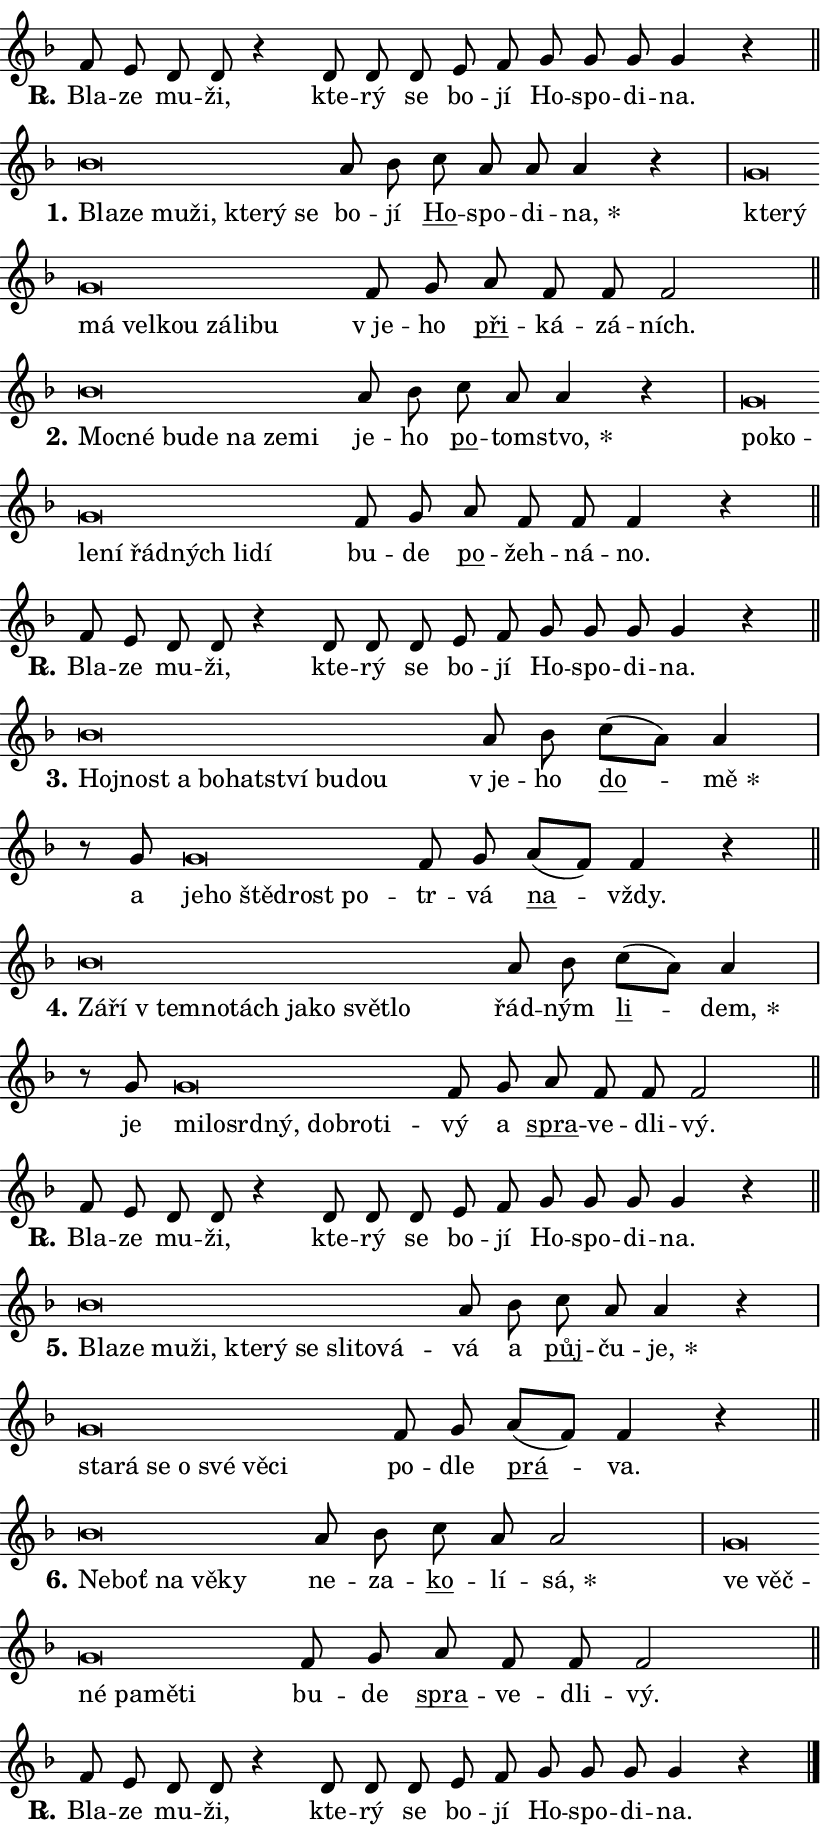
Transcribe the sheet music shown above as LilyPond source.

\version "2.24.0"
\header { tagline = "" }
\paper {
  indent = 0\cm
  top-margin = 0\cm
  right-margin = 0.13\cm % to fit lyric hyphens
  bottom-margin = 0\cm
  left-margin = 0\cm
  paper-width = 14\cm
  page-breaking = #ly:one-page-breaking
  system-system-spacing.basic-distance = #11
  score-system-spacing.basic-distance = #11
  ragged-last = ##f
}


%% Author: Thomas Morley
%% https://lists.gnu.org/archive/html/lilypond-user/2020-05/msg00002.html
#(define (line-position grob)
"Returns position of @var[grob} in current system:
   @code{'start}, if at first time-step
   @code{'end}, if at last time-step
   @code{'middle} otherwise
"
  (let* ((col (ly:item-get-column grob))
         (ln (ly:grob-object col 'left-neighbor))
         (rn (ly:grob-object col 'right-neighbor))
         (col-to-check-left (if (ly:grob? ln) ln col))
         (col-to-check-right (if (ly:grob? rn) rn col))
         (break-dir-left
           (and
             (ly:grob-property col-to-check-left 'non-musical #f)
             (ly:item-break-dir col-to-check-left)))
         (break-dir-right
           (and
             (ly:grob-property col-to-check-right 'non-musical #f)
             (ly:item-break-dir col-to-check-right))))
        (cond ((eqv? 1 break-dir-left) 'start)
              ((eqv? -1 break-dir-right) 'end)
              (else 'middle))))

#(define (tranparent-at-line-position vctor)
  (lambda (grob)
  "Relying on @code{line-position} select the relevant enry from @var{vctor}.
Used to determine transparency,"
    (case (line-position grob)
      ((end) (not (vector-ref vctor 0)))
      ((middle) (not (vector-ref vctor 1)))
      ((start) (not (vector-ref vctor 2))))))

noteHeadBreakVisibility =
#(define-music-function (break-visibility)(vector?)
"Makes @code{NoteHead}s transparent relying on @var{break-visibility}"
#{
  \override NoteHead.transparent =
    #(tranparent-at-line-position break-visibility)
#})

#(define delete-ledgers-for-transparent-note-heads
  (lambda (grob)
    "Reads whether a @code{NoteHead} is transparent.
If so this @code{NoteHead} is removed from @code{'note-heads} from
@var{grob}, which is supposed to be @code{LedgerLineSpanner}.
As a result ledgers are not printed for this @code{NoteHead}"
    (let* ((nhds-array (ly:grob-object grob 'note-heads))
           (nhds-list
             (if (ly:grob-array? nhds-array)
                 (ly:grob-array->list nhds-array)
                 '()))
           ;; Relies on the transparent-property being done before
           ;; Staff.LedgerLineSpanner.after-line-breaking is executed.
           ;; This is fragile ...
           (to-keep
             (remove
               (lambda (nhd)
                 (ly:grob-property nhd 'transparent #f))
               nhds-list)))
      ;; TODO find a better method to iterate over grob-arrays, similiar
      ;; to filter/remove etc for lists
      ;; For now rebuilt from scratch
      (set! (ly:grob-object grob 'note-heads)  '())
      (for-each
        (lambda (nhd)
          (ly:pointer-group-interface::add-grob grob 'note-heads nhd))
        to-keep))))

squashNotes = {
  \override NoteHead.X-extent = #'(-0.2 . 0.2)
  \override NoteHead.Y-extent = #'(-0.75 . 0)
  \override NoteHead.stencil =
    #(lambda (grob)
       (let ((pos (ly:grob-property grob 'staff-position)))
         (begin
           (if (< pos -7) (display "ERROR: Lower brevis then expected\n") (display ""))
           (if (<= pos -6) ly:text-interface::print ly:note-head::print))))
}
unSquashNotes = {
  \revert NoteHead.X-extent
  \revert NoteHead.Y-extent
  \revert NoteHead.stencil
}

hideNotes = \noteHeadBreakVisibility #begin-of-line-visible
unHideNotes = \noteHeadBreakVisibility #all-visible

% work-around for resetting accidentals
% https://lilypond.org/doc/v2.23/Documentation/notation/displaying-rhythms#unmetered-music
cadenzaMeasure = {
  \cadenzaOff
  \partial 1024 s1024
  \cadenzaOn
}

#(define-markup-command (accent layout props text) (markup?)
  "Underline accented syllable"
  (interpret-markup layout props
    #{\markup \override #'(offset . 4.3) \underline { #text }#}))

responsum = \markup \concat {
  "R" \hspace #-1.05 \path #0.1 #'((moveto 0 0.07) (lineto 0.9 0.8)) \hspace #0.05 "."
}

spaceSize = #0.6828661417322834 % exact space size for TeX Gyre Schola

\layout {
  \context {
    \Staff
    \remove "Time_signature_engraver"
    \override LedgerLineSpanner.after-line-breaking = #delete-ledgers-for-transparent-note-heads
  }
  \context {
    \Lyrics {
      \override LyricSpace.minimum-distance = \spaceSize
      \override LyricText.font-name = #"TeX Gyre Schola"
      \override LyricText.font-size = 1
      \override StanzaNumber.font-name = #"TeX Gyre Schola Bold"
      \override StanzaNumber.font-size = 1
    }
  }
  \context {
    \Score 
    \override NoteHead.text =
      #(lambda (grob) 
        (let ((pos (ly:grob-property grob 'staff-position)))
          #{\markup {
            \combine
              \halign #-0.55 \raise #(if (= pos -6) 0 0.5) \override #'(thickness . 2) \draw-line #'(3.2 . 0)
              \musicglyph "noteheads.sM1"
          }#}))
  }
}

% magnetic-lyrics.ily
%
%   written by
%     Jean Abou Samra <jean@abou-samra.fr>
%     Werner Lemberg <wl@gnu.org>
%
%   adapted by
%     Jiri Hon <jiri.hon@gmail.com>
%
% Version 2022-Apr-15

% https://www.mail-archive.com/lilypond-user@gnu.org/msg149350.html

#(define (Left_hyphen_pointer_engraver context)
   "Collect syllable-hyphen-syllable occurrences in lyrics and store
them in properties.  This engraver only looks to the left.  For
example, if the lyrics input is @code{foo -- bar}, it does the
following.

@itemize @bullet
@item
Set the @code{text} property of the @code{LyricHyphen} grob between
@q{foo} and @q{bar} to @code{foo}.

@item
Set the @code{left-hyphen} property of the @code{LyricText} grob with
text @q{foo} to the @code{LyricHyphen} grob between @q{foo} and
@q{bar}.
@end itemize

Use this auxiliary engraver in combination with the
@code{lyric-@/text::@/apply-@/magnetic-@/offset!} hook."
   (let ((hyphen #f)
         (text #f))
     (make-engraver
      (acknowledgers
       ((lyric-syllable-interface engraver grob source-engraver)
        (set! text grob)))
      (end-acknowledgers
       ((lyric-hyphen-interface engraver grob source-engraver)
        ;(when (not (grob::has-interface grob 'lyric-space-interface))
          (set! hyphen grob)));)
      ((stop-translation-timestep engraver)
       (when (and text hyphen)
         (ly:grob-set-object! text 'left-hyphen hyphen))
       (set! text #f)
       (set! hyphen #f)))))

#(define (lyric-text::apply-magnetic-offset! grob)
   "If the space between two syllables is less than the value in
property @code{LyricText@/.details@/.squash-threshold}, move the right
syllable to the left so that it gets concatenated with the left
syllable.

Use this function as a hook for
@code{LyricText@/.after-@/line-@/breaking} if the
@code{Left_@/hyphen_@/pointer_@/engraver} is active."
   (let ((hyphen (ly:grob-object grob 'left-hyphen #f)))
     (when hyphen
       (let ((left-text (ly:spanner-bound hyphen LEFT)))
         (when (grob::has-interface left-text 'lyric-syllable-interface)
           (let* ((common (ly:grob-common-refpoint grob left-text X))
                  (this-x-ext (ly:grob-extent grob common X))
                  (left-x-ext
                   (begin
                     ;; Trigger magnetism for left-text.
                     (ly:grob-property left-text 'after-line-breaking)
                     (ly:grob-extent left-text common X)))
                  ;; `delta` is the gap width between two syllables.
                  (delta (- (interval-start this-x-ext)
                            (interval-end left-x-ext)))
                  (details (ly:grob-property grob 'details))
                  (threshold (assoc-get 'squash-threshold details 0.2)))
             (when (< delta threshold)
               (let* (;; We have to manipulate the input text so that
                      ;; ligatures crossing syllable boundaries are not
                      ;; disabled.  For languages based on the Latin
                      ;; script this is essentially a beautification.
                      ;; However, for non-Western scripts it can be a
                      ;; necessity.
                      (lt (ly:grob-property left-text 'text))
                      (rt (ly:grob-property grob 'text))
                      (is-space (grob::has-interface hyphen 'lyric-space-interface))
                      (space (if is-space " " ""))
                      (extra-delta (if is-space spaceSize 0))
                      ;; Append new syllable.
                      (ltrt-space (if (and (string? lt) (string? rt))
                                (string-append lt space rt)
                                (make-concat-markup (list lt space rt))))
                      ;; Right-align `ltrt` to the right side.
                      (ltrt-space-markup (grob-interpret-markup
                               grob
                               (make-translate-markup
                                (cons (interval-length this-x-ext) 0)
                                (make-right-align-markup ltrt-space)))))
                 (begin
                   ;; Don't print `left-text`.
                   (ly:grob-set-property! left-text 'stencil #f)
                   ;; Set text and stencil (which holds all collected
                   ;; syllables so far) and shift it to the left.
                   (ly:grob-set-property! grob 'text ltrt-space)
                   (ly:grob-set-property! grob 'stencil ltrt-space-markup)
                   (ly:grob-translate-axis! grob (- (- delta extra-delta)) X))))))))))


#(define (lyric-hyphen::displace-bounds-first grob)
   ;; Make very sure this callback isn't triggered too early.
   (let ((left (ly:spanner-bound grob LEFT))
         (right (ly:spanner-bound grob RIGHT)))
     (ly:grob-property left 'after-line-breaking)
     (ly:grob-property right 'after-line-breaking)
     (ly:lyric-hyphen::print grob)))

squashThreshold = #0.4

\layout {
  \context {
    \Lyrics
    \consists #Left_hyphen_pointer_engraver
    \override LyricText.after-line-breaking =
      #lyric-text::apply-magnetic-offset!
    \override LyricHyphen.stencil = #lyric-hyphen::displace-bounds-first
    \override LyricText.details.squash-threshold = \squashThreshold
    \override LyricHyphen.minimum-distance = 0
    \override LyricHyphen.minimum-length = \squashThreshold
  }
}

squashText = \override LyricText.details.squash-threshold = 9999
unSquashText = \override LyricText.details.squash-threshold = \squashThreshold

leftText = \override LyricText.self-alignment-X = #LEFT
unLeftText = \revert LyricText.self-alignment-X

starOffset = #(lambda (grob) 
                (let ((x_offset (ly:self-alignment-interface::aligned-on-x-parent grob)))
                  (if (= x_offset 0) 0 (+ x_offset 1.2))))

star = #(define-music-function (syllable)(string?)
"Append star separator at the end of a syllable"
#{
  \once \override LyricText.X-offset = #starOffset
  \lyricmode { \markup {
    #syllable
    \override #'((font-name . "TeX Gyre Schola Bold")) \hspace #0.2 \lower #0.65 \larger "*"
  } }
#})

starAccent = #(define-music-function (syllable)(string?)
"Append star separator at the end of a syllable and make accent"
#{
  \once \override LyricText.X-offset = #starOffset
  \lyricmode { \markup {
    \accent #syllable
    \override #'((font-name . "TeX Gyre Schola Bold")) \hspace #0.2 \lower #0.65 \larger "*"
  } }
#})

breath = #(define-music-function (syllable)(string?)
"Append breathing indicator at the end of a syllable"
#{
  \lyricmode { \markup { #syllable "+" } }
#})

optionalBreath = #(define-music-function (syllable)(string?)
"Append optional breathing indicator at the end of a syllable"
#{
  \lyricmode { \markup { #syllable "(+)" } }
#})


\score {
    <<
        \new Voice = "melody" { \cadenzaOn \key f \major \relative { f'8 e d d r4 \bar "" d8 d d \bar "" e f \bar "" g g g g4 r \cadenzaMeasure \bar "||" \break } }
        \new Lyrics \lyricsto "melody" { \lyricmode { \set stanza = \responsum
Bla -- ze mu -- ži, kte -- rý se bo -- jí Ho -- spo -- di -- na. } }
    >>
    \layout {}
}

\score {
    <<
        \new Voice = "melody" { \cadenzaOn \key f \major \relative { \squashNotes bes'\breve*1/16 \hideNotes \breve*1/16 \bar "" \breve*1/16 \bar "" \breve*1/16 \bar "" \breve*1/16 \bar "" \breve*1/16 \breve*1/16 \bar "" \unHideNotes \unSquashNotes a8 bes \bar "" c a a a4 r \cadenzaMeasure \bar "|" \squashNotes g\breve*1/16 \hideNotes \breve*1/16 \bar "" \breve*1/16 \bar "" \breve*1/16 \bar "" \breve*1/16 \bar "" \breve*1/16 \bar "" \breve*1/16 \breve*1/16 \bar "" \unHideNotes \unSquashNotes f8 g \bar "" a f f f2 \cadenzaMeasure \bar "||" \break } }
        \new Lyrics \lyricsto "melody" { \lyricmode { \set stanza = "1."
\leftText Bla -- \squashText ze mu -- ži, kte -- rý se \unLeftText \unSquashText bo -- jí \markup \accent Ho -- spo -- di -- \star na, \leftText kte -- \squashText rý má vel -- kou zá -- li -- bu \unLeftText \unSquashText "v je" -- ho \markup \accent při -- ká -- zá -- ních. } }
    >>
    \layout {}
}

\score {
    <<
        \new Voice = "melody" { \cadenzaOn \key f \major \relative { \squashNotes bes'\breve*1/16 \hideNotes \breve*1/16 \bar "" \breve*1/16 \bar "" \breve*1/16 \bar "" \breve*1/16 \bar "" \breve*1/16 \breve*1/16 \bar "" \unHideNotes \unSquashNotes a8 bes \bar "" c a a4 r \cadenzaMeasure \bar "|" \squashNotes g\breve*1/16 \hideNotes \breve*1/16 \bar "" \breve*1/16 \bar "" \breve*1/16 \bar "" \breve*1/16 \bar "" \breve*1/16 \bar "" \breve*1/16 \breve*1/16 \bar "" \unHideNotes \unSquashNotes f8 g \bar "" a f f f4 r \cadenzaMeasure \bar "||" \break } }
        \new Lyrics \lyricsto "melody" { \lyricmode { \set stanza = "2."
\leftText Moc -- \squashText né bu -- de na ze -- mi \unLeftText \unSquashText je -- ho \markup \accent po -- tom -- \star stvo, \leftText po -- \squashText ko -- le -- ní řád -- ných li -- dí \unLeftText \unSquashText bu -- de \markup \accent po -- žeh -- ná -- no. } }
    >>
    \layout {}
}

\score {
    <<
        \new Voice = "melody" { \cadenzaOn \key f \major \relative { f'8 e d d r4 \bar "" d8 d d \bar "" e f \bar "" g g g g4 r \cadenzaMeasure \bar "||" \break } }
        \new Lyrics \lyricsto "melody" { \lyricmode { \set stanza = \responsum
Bla -- ze mu -- ži, kte -- rý se bo -- jí Ho -- spo -- di -- na. } }
    >>
    \layout {}
}

\score {
    <<
        \new Voice = "melody" { \cadenzaOn \key f \major \relative { \squashNotes bes'\breve*1/16 \hideNotes \breve*1/16 \bar "" \breve*1/16 \bar "" \breve*1/16 \bar "" \breve*1/16 \bar "" \breve*1/16 \bar "" \breve*1/16 \breve*1/16 \bar "" \unHideNotes \unSquashNotes a8 bes \bar "" c[( a)] a4 \cadenzaMeasure \bar "|" r8 g8 \squashNotes g\breve*1/16 \hideNotes \breve*1/16 \bar "" \breve*1/16 \bar "" \breve*1/16 \breve*1/16 \bar "" \unHideNotes \unSquashNotes f8 g \bar "" a[( f)] f4 r \cadenzaMeasure \bar "||" \break } }
        \new Lyrics \lyricsto "melody" { \lyricmode { \set stanza = "3."
\leftText Hoj -- \squashText nost a bo -- hat -- ství bu -- dou \unLeftText \unSquashText "v je" -- ho \markup \accent do -- \star mě a \leftText je -- \squashText ho ště -- drost po -- \unLeftText \unSquashText tr -- vá \markup \accent na -- vždy. } }
    >>
    \layout {}
}

\score {
    <<
        \new Voice = "melody" { \cadenzaOn \key f \major \relative { \squashNotes bes'\breve*1/16 \hideNotes \breve*1/16 \bar "" \breve*1/16 \bar "" \breve*1/16 \bar "" \breve*1/16 \bar "" \breve*1/16 \bar "" \breve*1/16 \bar "" \breve*1/16 \breve*1/16 \bar "" \unHideNotes \unSquashNotes a8 bes \bar "" c[( a)] a4 \cadenzaMeasure \bar "|" r8 g8 \squashNotes g\breve*1/16 \hideNotes \breve*1/16 \bar "" \breve*1/16 \bar "" \breve*1/16 \bar "" \breve*1/16 \bar "" \breve*1/16 \breve*1/16 \bar "" \unHideNotes \unSquashNotes f8 g \bar "" a f f f2 \cadenzaMeasure \bar "||" \break } }
        \new Lyrics \lyricsto "melody" { \lyricmode { \set stanza = "4."
\leftText Zá -- \squashText ří "v tem" -- no -- tách ja -- ko svět -- lo \unLeftText \unSquashText řád -- ným \markup \accent li -- \star dem, je \leftText mi -- \squashText lo -- srd -- ný, dob -- ro -- ti -- \unLeftText \unSquashText vý a \markup \accent spra -- ve -- dli -- vý. } }
    >>
    \layout {}
}

\score {
    <<
        \new Voice = "melody" { \cadenzaOn \key f \major \relative { f'8 e d d r4 \bar "" d8 d d \bar "" e f \bar "" g g g g4 r \cadenzaMeasure \bar "||" \break } }
        \new Lyrics \lyricsto "melody" { \lyricmode { \set stanza = \responsum
Bla -- ze mu -- ži, kte -- rý se bo -- jí Ho -- spo -- di -- na. } }
    >>
    \layout {}
}

\score {
    <<
        \new Voice = "melody" { \cadenzaOn \key f \major \relative { \squashNotes bes'\breve*1/16 \hideNotes \breve*1/16 \bar "" \breve*1/16 \bar "" \breve*1/16 \bar "" \breve*1/16 \bar "" \breve*1/16 \bar "" \breve*1/16 \bar "" \breve*1/16 \bar "" \breve*1/16 \breve*1/16 \bar "" \unHideNotes \unSquashNotes a8 bes \bar "" c a a4 r \cadenzaMeasure \bar "|" \squashNotes g\breve*1/16 \hideNotes \breve*1/16 \bar "" \breve*1/16 \bar "" \breve*1/16 \bar "" \breve*1/16 \bar "" \breve*1/16 \breve*1/16 \bar "" \unHideNotes \unSquashNotes f8 g \bar "" a[( f)] f4 r \cadenzaMeasure \bar "||" \break } }
        \new Lyrics \lyricsto "melody" { \lyricmode { \set stanza = "5."
\leftText Bla -- \squashText ze mu -- ži, kte -- rý se sli -- to -- vá -- \unLeftText \unSquashText vá a \markup \accent půj -- ču -- \star je, \leftText sta -- \squashText rá se o své vě -- ci \unLeftText \unSquashText po -- dle \markup \accent prá -- va. } }
    >>
    \layout {}
}

\score {
    <<
        \new Voice = "melody" { \cadenzaOn \key f \major \relative { \squashNotes bes'\breve*1/16 \hideNotes \breve*1/16 \bar "" \breve*1/16 \bar "" \breve*1/16 \breve*1/16 \bar "" \unHideNotes \unSquashNotes a8 bes \bar "" c a a2 \cadenzaMeasure \bar "|" \squashNotes g\breve*1/16 \hideNotes \breve*1/16 \bar "" \breve*1/16 \bar "" \breve*1/16 \bar "" \breve*1/16 \breve*1/16 \bar "" \unHideNotes \unSquashNotes f8 g \bar "" a f f f2 \cadenzaMeasure \bar "||" \break } }
        \new Lyrics \lyricsto "melody" { \lyricmode { \set stanza = "6."
\leftText Ne -- \squashText boť na vě -- ky \unLeftText \unSquashText ne -- za -- \markup \accent ko -- lí -- \star sá, \leftText ve \squashText věč -- né pa -- mě -- ti \unLeftText \unSquashText bu -- de \markup \accent spra -- ve -- dli -- vý. } }
    >>
    \layout {}
}

\score {
    <<
        \new Voice = "melody" { \cadenzaOn \key f \major \relative { f'8 e d d r4 \bar "" d8 d d \bar "" e f \bar "" g g g g4 r \cadenzaMeasure \bar "||" \break } \bar "|." }
        \new Lyrics \lyricsto "melody" { \lyricmode { \set stanza = \responsum
Bla -- ze mu -- ži, kte -- rý se bo -- jí Ho -- spo -- di -- na. } }
    >>
    \layout {}
}
